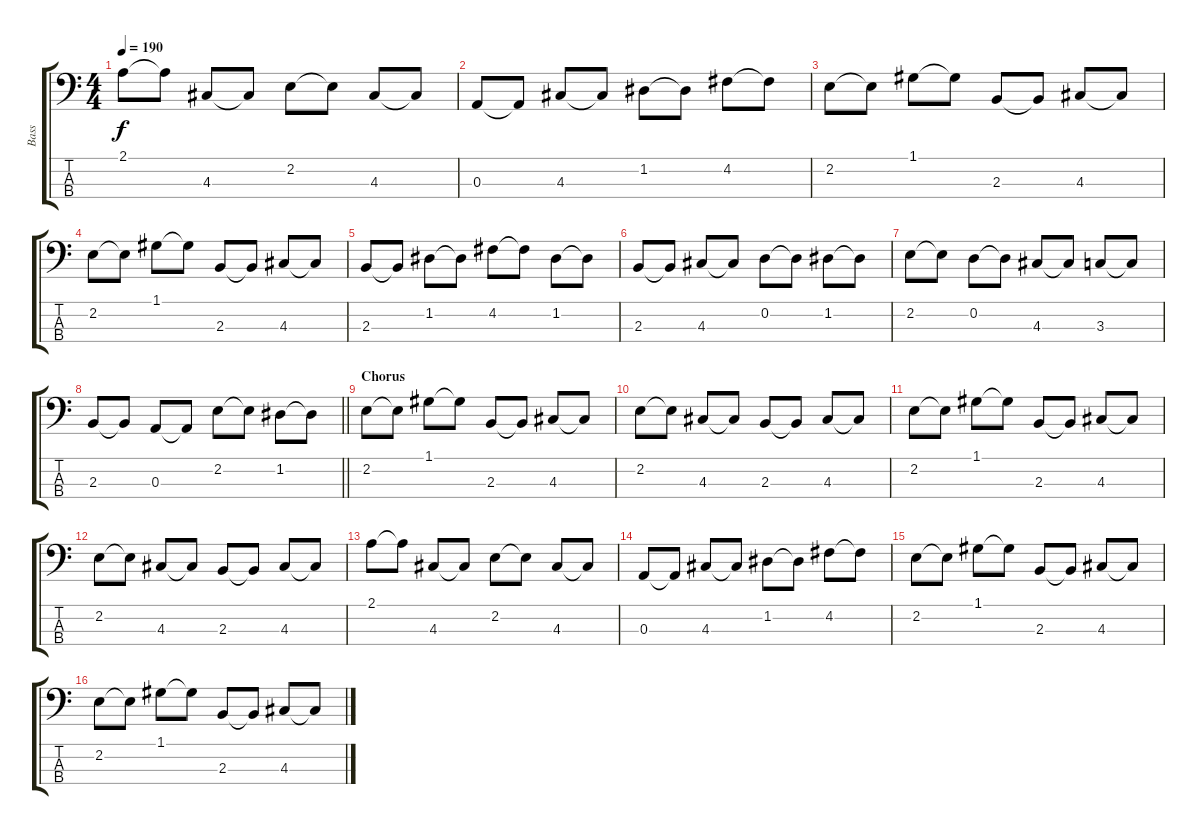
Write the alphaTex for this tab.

\track ("Bass" "Bass") {instrument fretlessbass}
\staff {score tabs}
\tuning (G2 D2 A1 E1) {hide}
\ts (4 4)
\tempo 190
\clef f4
\ks c
2.1.8{dy f} 2.1{t}.8 4.3.8 4.3{t}.8 2.2.8 2.2{t}.8 4.3.8 4.3{t}.8 |
0.3.8 0.3{t}.8 4.3.8 4.3{t}.8 1.2.8 1.2{t}.8 4.2.8 4.2{t}.8 |
2.2.8 2.2{t}.8 1.1.8 1.1{t}.8 2.3.8 2.3{t}.8 4.3.8 4.3{t}.8 |
2.2.8 2.2{t}.8 1.1.8 1.1{t}.8 2.3.8 2.3{t}.8 4.3.8 4.3{t}.8 |
2.3.8 2.3{t}.8 1.2.8 1.2{t}.8 4.2.8 4.2{t}.8 1.2.8 1.2{t}.8 |
2.3.8 2.3{t}.8 4.3.8 4.3{t}.8 0.2.8 0.2{t}.8 1.2.8 1.2{t}.8 |
2.2.8 2.2{t}.8 0.2.8 0.2{t}.8 4.3.8 4.3{t}.8 3.3.8 3.3{t}.8 |
\barLineRight lightlight
2.3.8 2.3{t}.8 0.3.8 0.3{t}.8 2.2.8 2.2{t}.8 1.2.8 1.2{t}.8 |
\section ("" "Chorus")
2.2.8 2.2{t}.8 1.1.8 1.1{t}.8 2.3.8 2.3{t}.8 4.3.8 4.3{t}.8 |
2.2.8 2.2{t}.8 4.3.8 4.3{t}.8 2.3.8 2.3{t}.8 4.3.8 4.3{t}.8 |
2.2.8 2.2{t}.8 1.1.8 1.1{t}.8 2.3.8 2.3{t}.8 4.3.8 4.3{t}.8 |
2.2.8 2.2{t}.8 4.3.8 4.3{t}.8 2.3.8 2.3{t}.8 4.3.8 4.3{t}.8 |
2.1.8 2.1{t}.8 4.3.8 4.3{t}.8 2.2.8 2.2{t}.8 4.3.8 4.3{t}.8 |
0.3.8 0.3{t}.8 4.3.8 4.3{t}.8 1.2.8 1.2{t}.8 4.2.8 4.2{t}.8 |
2.2.8 2.2{t}.8 1.1.8 1.1{t}.8 2.3.8 2.3{t}.8 4.3.8 4.3{t}.8 |
2.2.8 2.2{t}.8 1.1.8 1.1{t}.8 2.3.8 2.3{t}.8 4.3.8 4.3{t}.8
